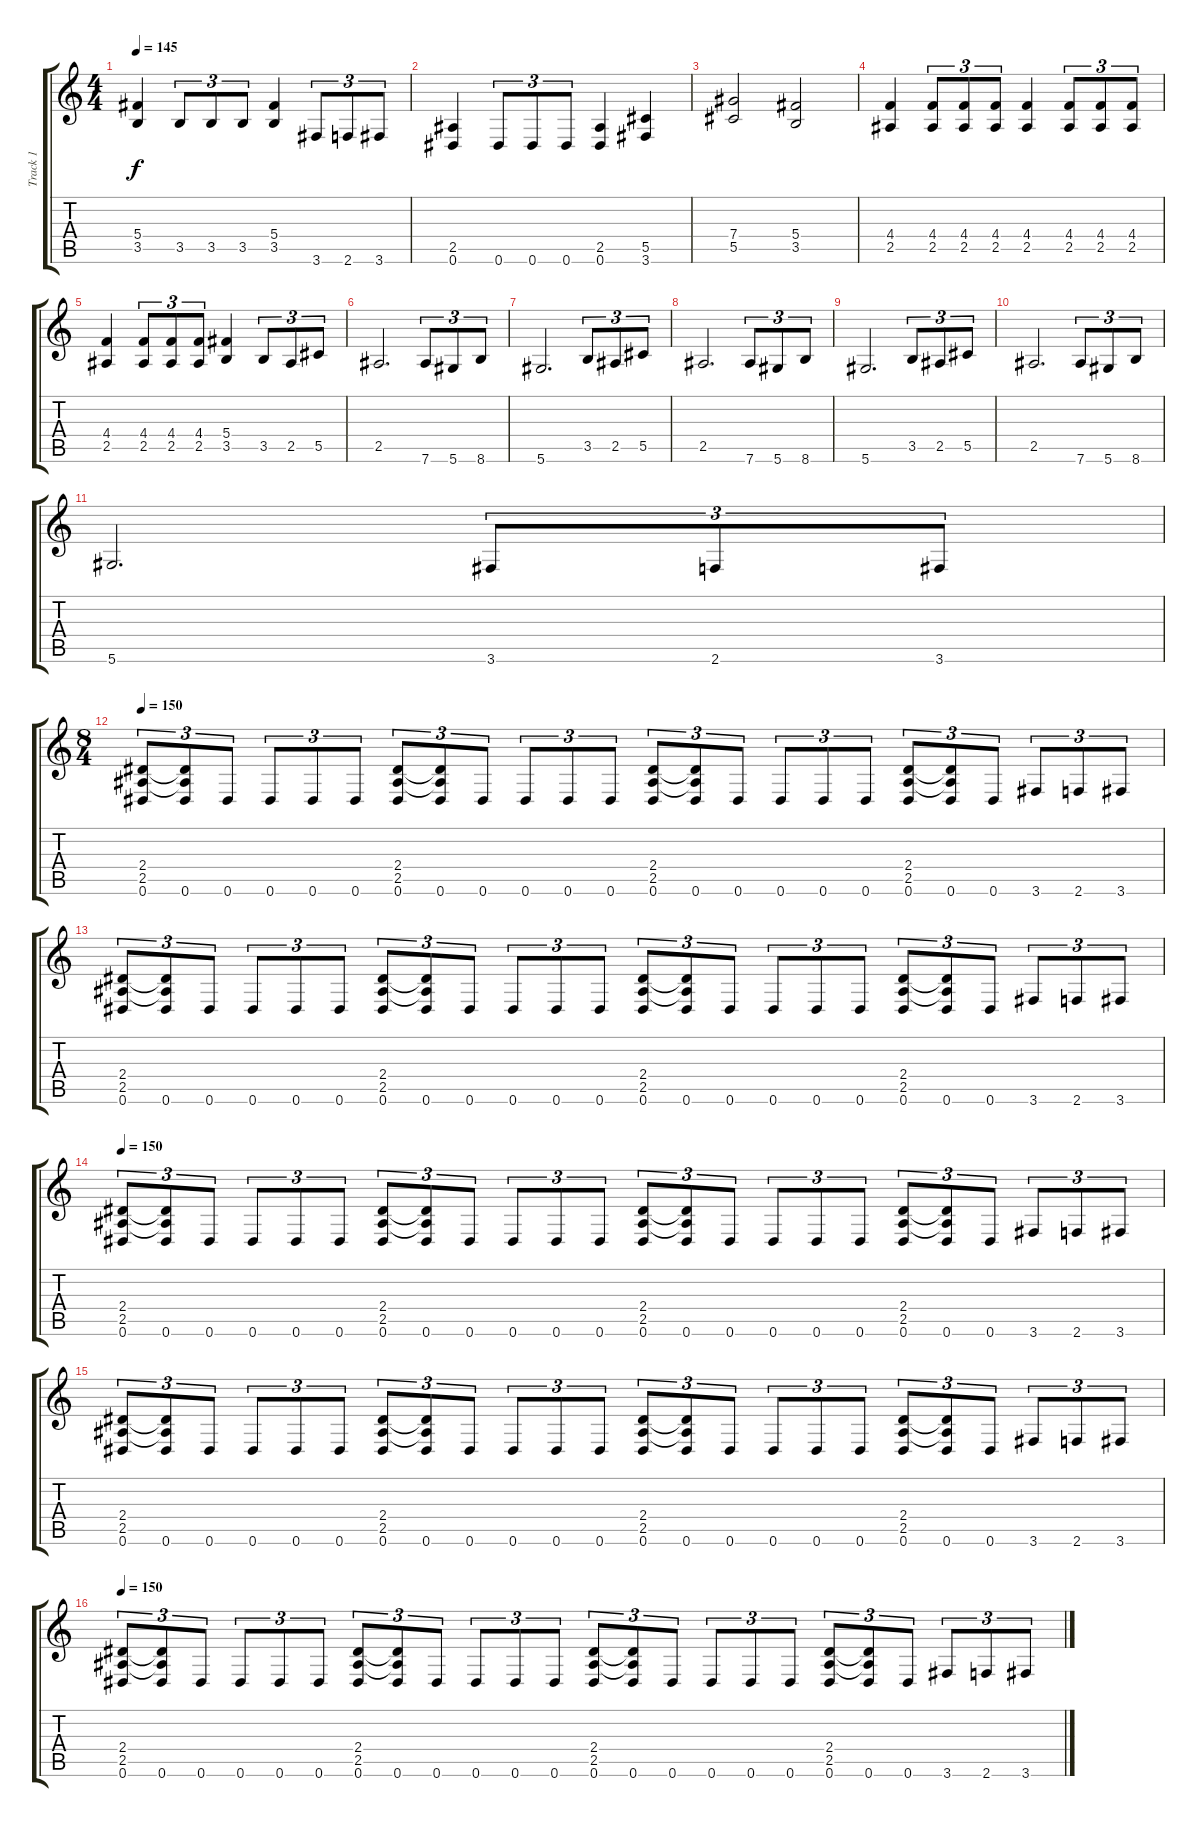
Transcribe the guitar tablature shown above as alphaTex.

\track ("Track 1" "Track 1") {instrument distortionguitar}
\staff {score tabs}
\tuning (Eb4 Bb3 Gb3 Db3 Ab2 Eb2) {hide}
\ts (4 4)
\tempo 145
\clef g2
\ks c
(5.4 3.5).4{dy f} 3.5.8{tu (3 2)} 3.5.8{tu (3 2)} 3.5.8{tu (3 2)} (5.4 3.5).4 3.6.8{tu (3 2)} 2.6.8{tu (3 2)} 3.6.8{tu (3 2)} |
(2.5 0.6).4 0.6.8{tu (3 2)} 0.6.8{tu (3 2)} 0.6.8{tu (3 2)} (2.5 0.6).4 (5.5 3.6).4 |
(7.4 5.5).2 (5.4 3.5).2 |
(4.4 2.5).4 (4.4 2.5).8{tu (3 2)} (4.4 2.5).8{tu (3 2)} (4.4 2.5).8{tu (3 2)} (4.4 2.5).4 (4.4 2.5).8{tu (3 2)} (4.4 2.5).8{tu (3 2)} (4.4 2.5).8{tu (3 2)} |
(4.4 2.5).4 (4.4 2.5).8{tu (3 2)} (4.4 2.5).8{tu (3 2)} (4.4 2.5).8{tu (3 2)} (5.4 3.5).4 3.5.8{tu (3 2)} 2.5.8{tu (3 2)} 5.5.8{tu (3 2)} |
2.5.2{d} 7.6.8{tu (3 2)} 5.6.8{tu (3 2)} 8.6.8{tu (3 2)} |
5.6.2{d} 3.5.8{tu (3 2)} 2.5.8{tu (3 2)} 5.5.8{tu (3 2)} |
2.5.2{d} 7.6.8{tu (3 2)} 5.6.8{tu (3 2)} 8.6.8{tu (3 2)} |
5.6.2{d} 3.5.8{tu (3 2)} 2.5.8{tu (3 2)} 5.5.8{tu (3 2)} |
2.5.2{d} 7.6.8{tu (3 2)} 5.6.8{tu (3 2)} 8.6.8{tu (3 2)} |
5.6.2{d} 3.6.8{tu (3 2)} 2.6.8{tu (3 2)} 3.6.8{tu (3 2)} |
\ts (8 4)
\tempo 150
(2.4 2.5 0.6).8{tu (3 2)} (2.4{t} 2.5{t} 0.6).8{tu (3 2)} 0.6.8{tu (3 2)} 0.6.8{tu (3 2)} 0.6.8{tu (3 2)} 0.6.8{tu (3 2)} (2.4 2.5 0.6).8{tu (3 2)} (2.4{t} 2.5{t} 0.6).8{tu (3 2)} 0.6.8{tu (3 2)} 0.6.8{tu (3 2)} 0.6.8{tu (3 2)} 0.6.8{tu (3 2)} (2.4 2.5 0.6).8{tu (3 2)} (2.4{t} 2.5{t} 0.6).8{tu (3 2)} 0.6.8{tu (3 2)} 0.6.8{tu (3 2)} 0.6.8{tu (3 2)} 0.6.8{tu (3 2)} (2.4 2.5 0.6).8{tu (3 2)} (2.4{t} 2.5{t} 0.6).8{tu (3 2)} 0.6.8{tu (3 2)} 3.6.8{tu (3 2)} 2.6.8{tu (3 2)} 3.6.8{tu (3 2)} |
(2.4 2.5 0.6).8{tu (3 2)} (2.4{t} 2.5{t} 0.6).8{tu (3 2)} 0.6.8{tu (3 2)} 0.6.8{tu (3 2)} 0.6.8{tu (3 2)} 0.6.8{tu (3 2)} (2.4 2.5 0.6).8{tu (3 2)} (2.4{t} 2.5{t} 0.6).8{tu (3 2)} 0.6.8{tu (3 2)} 0.6.8{tu (3 2)} 0.6.8{tu (3 2)} 0.6.8{tu (3 2)} (2.4 2.5 0.6).8{tu (3 2)} (2.4{t} 2.5{t} 0.6).8{tu (3 2)} 0.6.8{tu (3 2)} 0.6.8{tu (3 2)} 0.6.8{tu (3 2)} 0.6.8{tu (3 2)} (2.4 2.5 0.6).8{tu (3 2)} (2.4{t} 2.5{t} 0.6).8{tu (3 2)} 0.6.8{tu (3 2)} 3.6.8{tu (3 2)} 2.6.8{tu (3 2)} 3.6.8{tu (3 2)} |
\tempo 150
(2.4 2.5 0.6).8{tu (3 2)} (2.4{t} 2.5{t} 0.6).8{tu (3 2)} 0.6.8{tu (3 2)} 0.6.8{tu (3 2)} 0.6.8{tu (3 2)} 0.6.8{tu (3 2)} (2.4 2.5 0.6).8{tu (3 2)} (2.4{t} 2.5{t} 0.6).8{tu (3 2)} 0.6.8{tu (3 2)} 0.6.8{tu (3 2)} 0.6.8{tu (3 2)} 0.6.8{tu (3 2)} (2.4 2.5 0.6).8{tu (3 2)} (2.4{t} 2.5{t} 0.6).8{tu (3 2)} 0.6.8{tu (3 2)} 0.6.8{tu (3 2)} 0.6.8{tu (3 2)} 0.6.8{tu (3 2)} (2.4 2.5 0.6).8{tu (3 2)} (2.4{t} 2.5{t} 0.6).8{tu (3 2)} 0.6.8{tu (3 2)} 3.6.8{tu (3 2)} 2.6.8{tu (3 2)} 3.6.8{tu (3 2)} |
(2.4 2.5 0.6).8{tu (3 2)} (2.4{t} 2.5{t} 0.6).8{tu (3 2)} 0.6.8{tu (3 2)} 0.6.8{tu (3 2)} 0.6.8{tu (3 2)} 0.6.8{tu (3 2)} (2.4 2.5 0.6).8{tu (3 2)} (2.4{t} 2.5{t} 0.6).8{tu (3 2)} 0.6.8{tu (3 2)} 0.6.8{tu (3 2)} 0.6.8{tu (3 2)} 0.6.8{tu (3 2)} (2.4 2.5 0.6).8{tu (3 2)} (2.4{t} 2.5{t} 0.6).8{tu (3 2)} 0.6.8{tu (3 2)} 0.6.8{tu (3 2)} 0.6.8{tu (3 2)} 0.6.8{tu (3 2)} (2.4 2.5 0.6).8{tu (3 2)} (2.4{t} 2.5{t} 0.6).8{tu (3 2)} 0.6.8{tu (3 2)} 3.6.8{tu (3 2)} 2.6.8{tu (3 2)} 3.6.8{tu (3 2)} |
\tempo 150
(2.4 2.5 0.6).8{tu (3 2)} (2.4{t} 2.5{t} 0.6).8{tu (3 2)} 0.6.8{tu (3 2)} 0.6.8{tu (3 2)} 0.6.8{tu (3 2)} 0.6.8{tu (3 2)} (2.4 2.5 0.6).8{tu (3 2)} (2.4{t} 2.5{t} 0.6).8{tu (3 2)} 0.6.8{tu (3 2)} 0.6.8{tu (3 2)} 0.6.8{tu (3 2)} 0.6.8{tu (3 2)} (2.4 2.5 0.6).8{tu (3 2)} (2.4{t} 2.5{t} 0.6).8{tu (3 2)} 0.6.8{tu (3 2)} 0.6.8{tu (3 2)} 0.6.8{tu (3 2)} 0.6.8{tu (3 2)} (2.4 2.5 0.6).8{tu (3 2)} (2.4{t} 2.5{t} 0.6).8{tu (3 2)} 0.6.8{tu (3 2)} 3.6.8{tu (3 2)} 2.6.8{tu (3 2)} 3.6.8{tu (3 2)}
